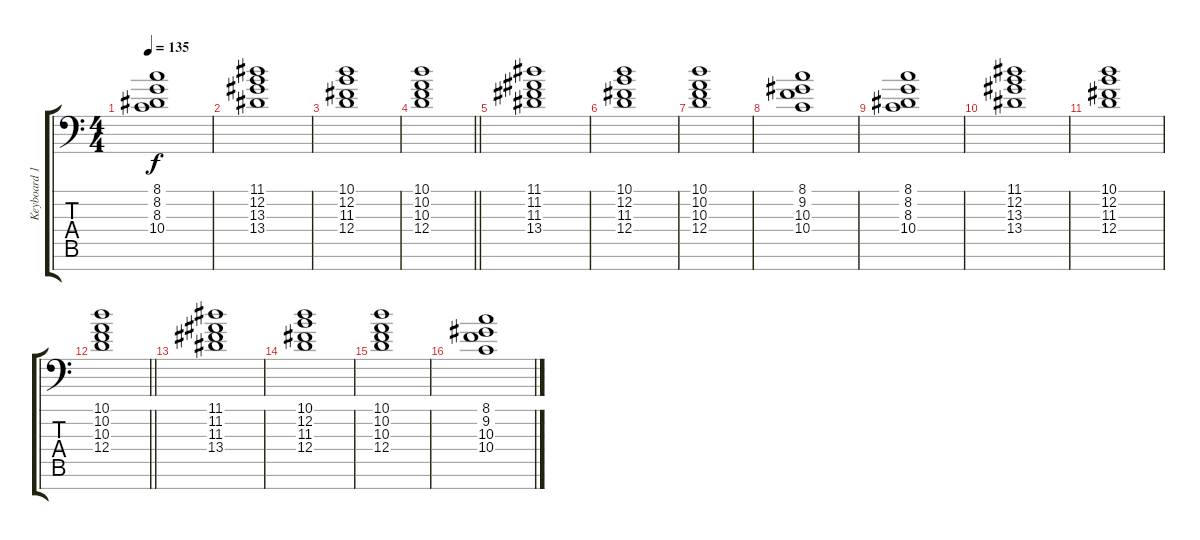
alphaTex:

\track ("Keyboard 1 RH" "Keyboard 1") {instrument brightacousticpiano}
\staff {score tabs}
\tuning (E4 B3 G3 D3 A2 E2 A1) {hide}
\ts (4 4)
\tempo 135
\clef f4
\ks c
(8.1 8.2 8.3 10.4).1{dy f} |
(11.1 12.2 13.3 13.4).1 |
(10.1 12.2 11.3 12.4).1 |
\barLineRight lightlight
(10.1 10.2 10.3 12.4).1 |
(11.1 11.2 11.3 13.4).1 |
(10.1 12.2 11.3 12.4).1 |
(10.1 10.2 10.3 12.4).1 |
(8.1 9.2 10.3 10.4).1 |
(8.1 8.2 8.3 10.4).1 |
(11.1 12.2 13.3 13.4).1 |
(10.1 12.2 11.3 12.4).1 |
\barLineRight lightlight
(10.1 10.2 10.3 12.4).1 |
(11.1 11.2 11.3 13.4).1 |
(10.1 12.2 11.3 12.4).1 |
(10.1 10.2 10.3 12.4).1 |
(8.1 9.2 10.3 10.4).1
